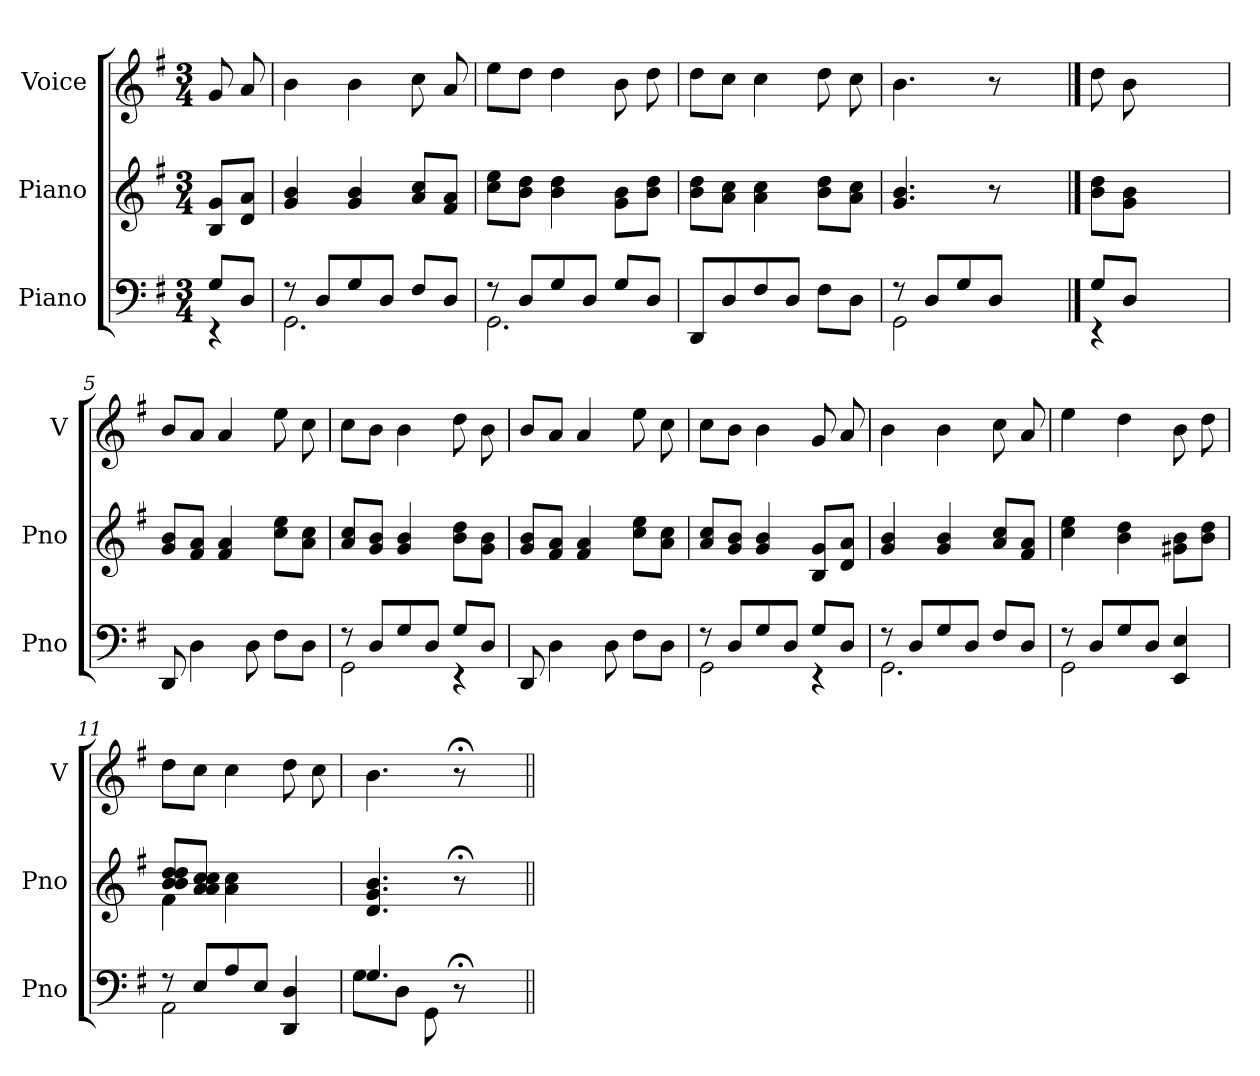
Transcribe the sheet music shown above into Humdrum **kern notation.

**kern	**kern	**kern
*part3	*part2	*part1
*staff3	*staff2	*staff1
*I"Piano	*I"Piano	*I"Voice
*I'Pno	*I'Pno	*I'V
*clefF4	*clefG2	*clefG2
*k[f#]	*k[f#]	*k[f#]
*M3/4	*M3/4	*M3/4
*MM62	*MM62	*MM62
=	=	=
*^	*	*
8G/L	4r	8B/ 8g/L	8g/
8D/J	.	8d/ 8a/J	8a/
=1	=1	=1	=1
8r	2.GG\	4g/ 4b/	4b\
8D/L	.	.	.
8G/	.	4g/ 4b/	4b\
8D/J	.	.	.
8F#/L	.	8a/ 8cc/L	8cc\
8D/J	.	8f#/ 8a/J	8a/
=2	=2	=2	=2
8r	2.GG\	8cc\ 8ee\L	8ee\L
8D/L	.	8b\ 8dd\J	8dd\J
8G/	.	4b\ 4dd\	4dd\
8D/J	.	.	.
8G/L	.	8g\ 8b\L	8b\
8D/J	.	8b\ 8dd\J	8dd\
*v	*v	*	*
=3	=3	=3
8DD/L	8b\ 8dd\L	8dd\L
8D/	8a\ 8cc\J	8cc\J
8F#/	4a\ 4cc\	4cc\
8D/J	.	.
8F#\L	8b\ 8dd\L	8dd\
8D\J	8a\ 8cc\J	8cc\
=4	=4	=4
*^	*	*
8r	2GG\	4.g/ 4.b/	4.b\
8D/L	.	.	.
8G/	.	.	.
8D/J	.	8r	8r
4ryy	4ryy	4ryy	4ryy
==	==	==	==
8G/L	4r	8b\ 8dd\L	8dd\
8D/J	.	8g\ 8b\J	8b\
2ryy	2ryy	2ryy	2ryy
*v	*v	*	*
!!LO:LB:g=z
=5	=5	=5
8DD/	8g/ 8b/L	8b/L
4D\	8f#/ 8a/J	8a/J
.	4f#/ 4a/	4a/
8D\	.	.
8F#\L	8cc\ 8ee\L	8ee\
8D\J	8a\ 8cc\J	8cc\
=6	=6	=6
*^	*	*
8r	2GG\	8a/ 8cc/L	8cc\L
8D/L	.	8g/ 8b/J	8b\J
8G/	.	4g/ 4b/	4b\
8D/J	.	.	.
8G/L	4r	8b\ 8dd\L	8dd\
8D/J	.	8g\ 8b\J	8b\
*v	*v	*	*
=7	=7	=7
8DD/	8g/ 8b/L	8b/L
4D\	8f#/ 8a/J	8a/J
.	4f#/ 4a/	4a/
8D\	.	.
8F#\L	8cc\ 8ee\L	8ee\
8D\J	8a\ 8cc\J	8cc\
=8	=8	=8
*^	*	*
8r	2GG\	8a/ 8cc/L	8cc\L
8D/L	.	8g/ 8b/J	8b\J
8G/	.	4g/ 4b/	4b\
8D/J	.	.	.
8G/L	4r	8B/ 8g/L	8g/
8D/J	.	8d/ 8a/J	8a/
=9	=9	=9	=9
8r	2.GG\	4g/ 4b/	4b\
8D/L	.	.	.
8G/	.	4g/ 4b/	4b\
8D/J	.	.	.
8F#/L	.	8a/ 8cc/L	8cc\
8D/J	.	8f#/ 8a/J	8a/
!!LO:LB:g=z
=10	=10	=10	=10
8r	2GG\	4cc\ 4ee\	4ee\
8D/L	.	.	.
8G/	.	4b\ 4dd\	4dd\
8D/J	.	.	.
4EE/ 4E/	4ryy	8g#X\ 8b\L	8b\
.	.	8b\ 8dd\J	8dd\
=11	=11	=11	=11
*	*	*^	*
8r	2AA\	8b/ 8b/ 8dd/ 8dd/L	4f#\	8dd\L
8E/L	.	8a/ 8a/ 8cc/ 8cc/J	.	8cc\J
8A/	.	4a\ 4cc\	2ryy	4cc\
8E/J	.	.	.	.
4DD/ 4D/	4ryy	4ryy	.	8dd\
.	.	.	.	8cc\
*	*	*v	*v	*
=12	=12	=12	=12
4.G/	8G\L	4.d/ 4.g/ 4.b/	4.b\
.	8D\J	.	.
.	8GG\	.	.
8r;	4.ryy	8r;	8r;
4ryy	.	4ryy	4ryy
*v	*v	*	*
=||	=||	=||
*-	*-	*-
